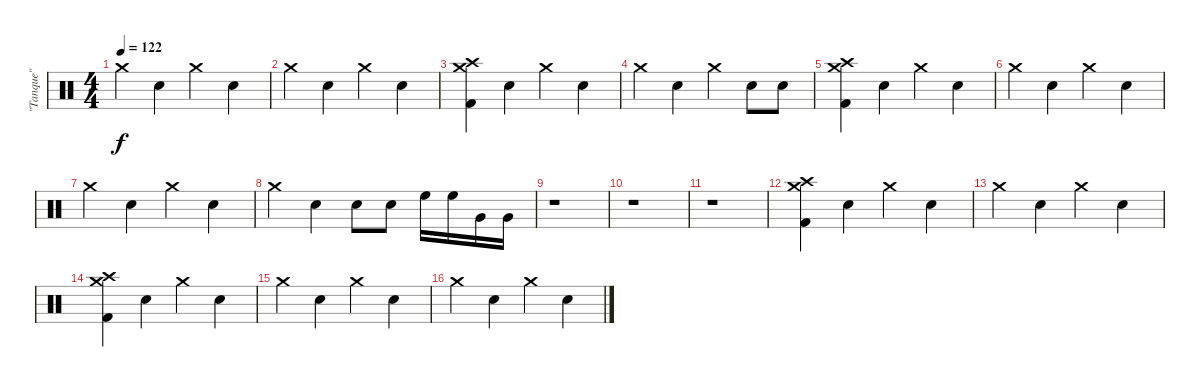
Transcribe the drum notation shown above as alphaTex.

\track ("\"Tanque\"" "\"Tanque\"") {instrument percussion}
\staff {score}
\articulation defaults
\ts (4 4)
\tempo 122
\clef neutral
\ks c "Crash medium (hit)".4{dy f} "Snare (hit) 2".4 "Crash medium (hit)".4 "Snare (hit) 2".4
|
"Crash medium (hit)".4 "Snare (hit) 2".4 "Crash medium (hit)".4 "Snare (hit) 2".4 |
("Crash medium (hit)" "Crash high (hit)" "Kick (hit) 2").4 "Snare (hit) 2".4 "Crash medium (hit)".4 "Snare (hit) 2".4 |
"Crash medium (hit)".4 "Snare (hit) 2".4 "Crash medium (hit)".4 "Snare (hit) 2".8 "Snare (hit) 2".8 |
("Crash medium (hit)" "Crash high (hit)" "Kick (hit) 2").4 "Snare (hit) 2".4 "Crash medium (hit)".4 "Snare (hit) 2".4 |
"Crash medium (hit)".4 "Snare (hit) 2".4 "Crash medium (hit)".4 "Snare (hit) 2".4 |
"Crash medium (hit)".4 "Snare (hit) 2".4 "Crash medium (hit)".4 "Snare (hit) 2".4 |
"Crash medium (hit)".4 "Snare (hit) 2".4 "Snare (hit) 2".8 "Snare (hit) 2".8 "High Floor Tom (hit)".16 "High Floor Tom (hit)".16 "Very Low Tom (hit)".16 "Very Low Tom (hit)".16 |
r.1 |
r.1 |
r.1 |
("Crash medium (hit)" "Crash high (hit)" "Kick (hit) 2").4 "Snare (hit) 2".4 "Crash medium (hit)".4 "Snare (hit) 2".4 |
"Crash medium (hit)".4 "Snare (hit) 2".4 "Crash medium (hit)".4 "Snare (hit) 2".4 |
("Crash medium (hit)" "Crash high (hit)" "Kick (hit) 2").4 "Snare (hit) 2".4 "Crash medium (hit)".4 "Snare (hit) 2".4 |
"Crash medium (hit)".4 "Snare (hit) 2".4 "Crash medium (hit)".4 "Snare (hit) 2".4 |
"Crash medium (hit)".4 "Snare (hit) 2".4 "Crash medium (hit)".4 "Snare (hit) 2".4
